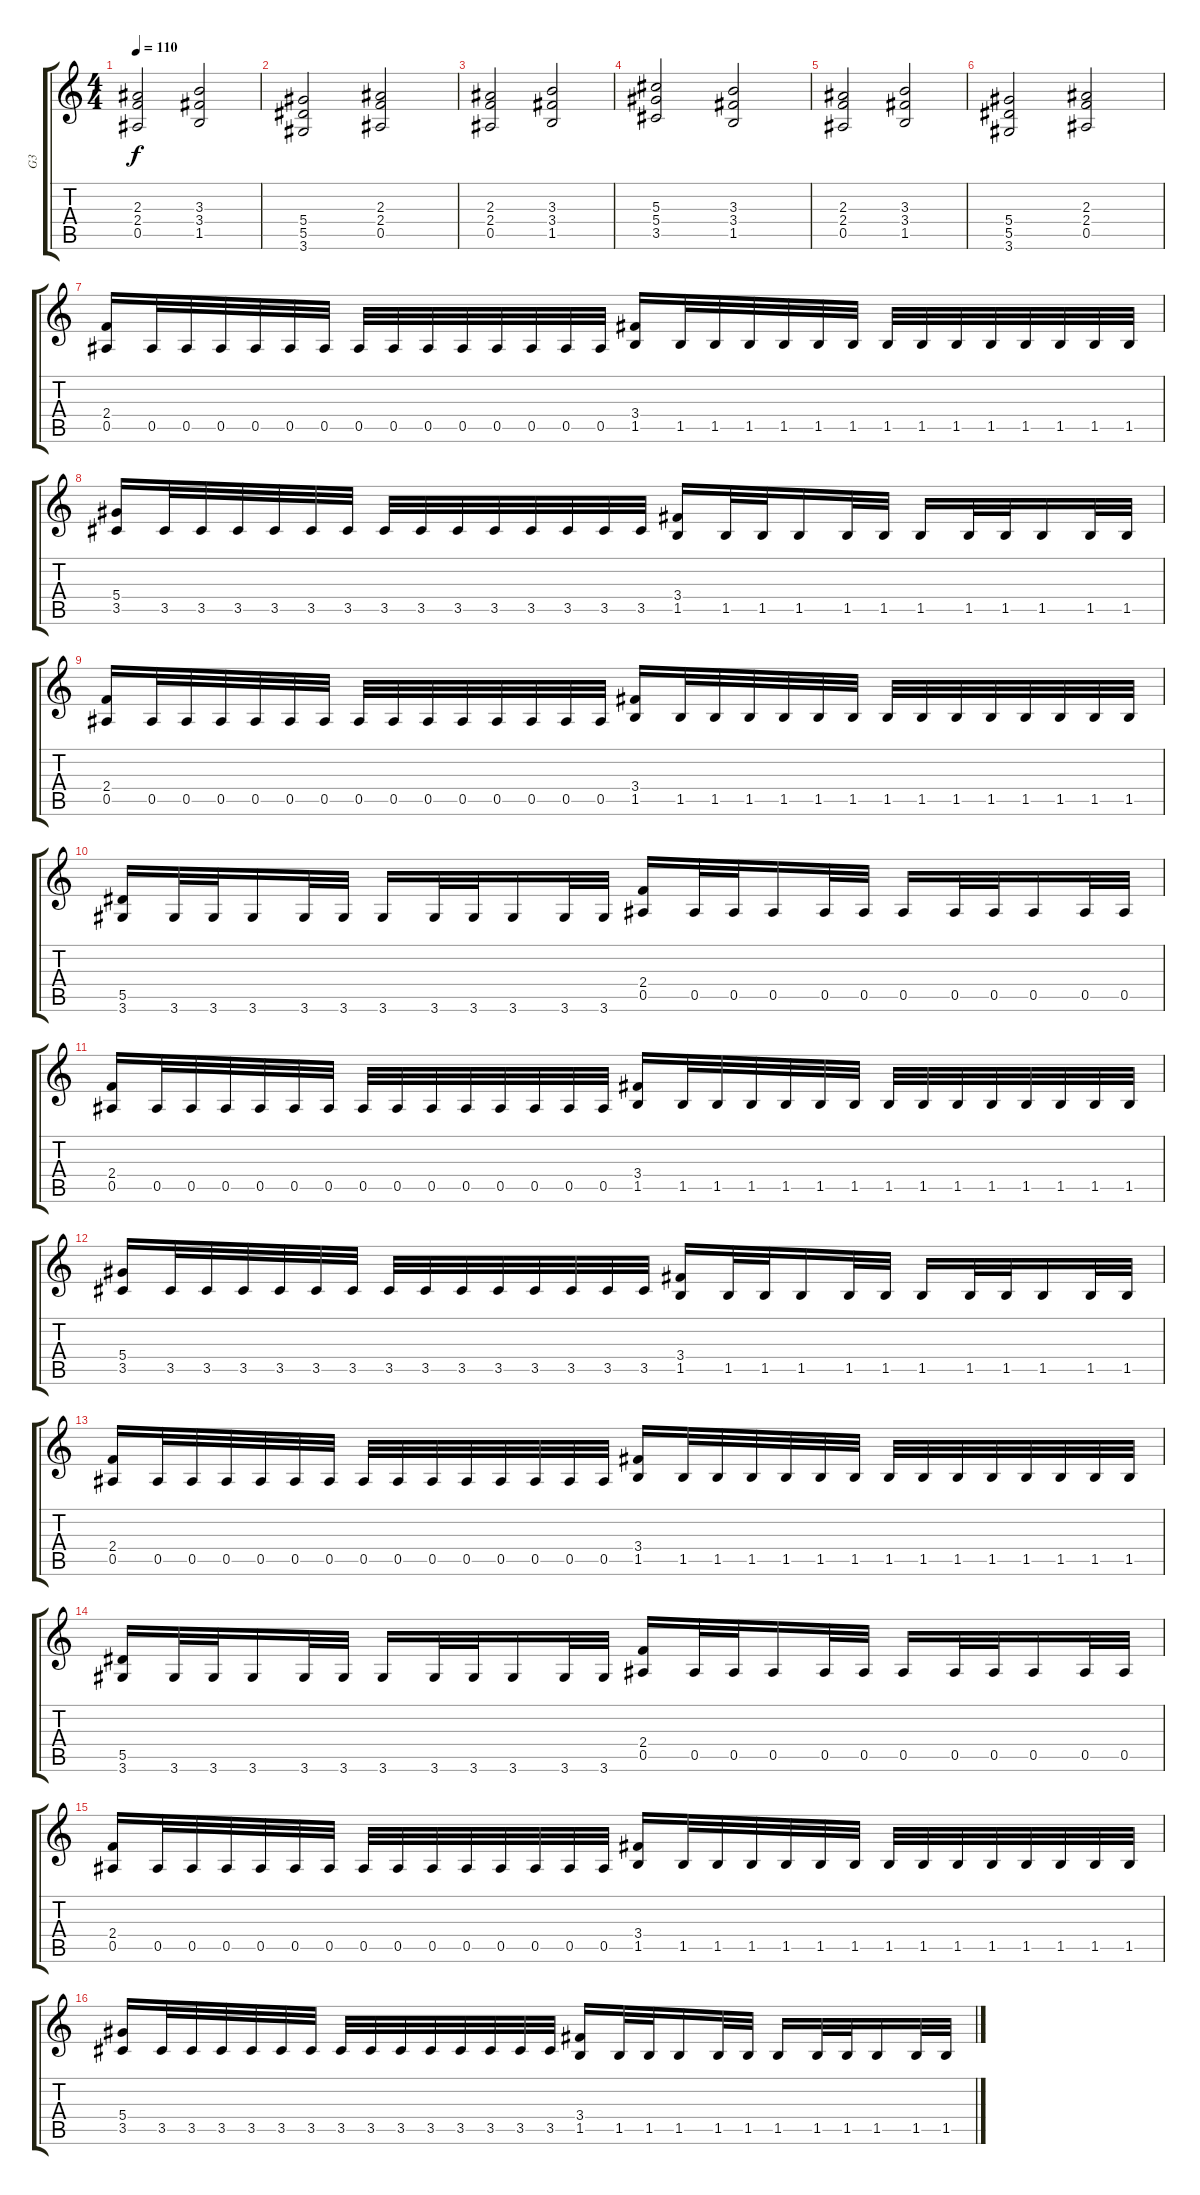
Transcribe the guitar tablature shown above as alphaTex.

\track ("G3" "G3") {instrument overdrivenguitar}
\staff {score tabs}
\tuning (F4 C4 Ab3 Eb3 Bb2 F2) {hide}
\ts (4 4)
\tempo 110
\clef g2
\ks c
(2.3 2.4 0.5).2{dy f} (3.3 3.4 1.5).2 |
(5.4 5.5 3.6).2 (2.3 2.4 0.5).2 |
(2.3 2.4 0.5).2 (3.3 3.4 1.5).2 |
(5.3 5.4 3.5).2 (3.3 3.4 1.5).2 |
(2.3 2.4 0.5).2 (3.3 3.4 1.5).2 |
(5.4 5.5 3.6).2 (2.3 2.4 0.5).2 |
\section ("" "")
(2.4 0.5).16 0.5.32 0.5.32 0.5.32 0.5.32 0.5.32 0.5.32 0.5.32 0.5.32 0.5.32 0.5.32 0.5.32 0.5.32 0.5.32 0.5.32 (3.4 1.5).16 1.5.32 1.5.32 1.5.32 1.5.32 1.5.32 1.5.32 1.5.32 1.5.32 1.5.32 1.5.32 1.5.32 1.5.32 1.5.32 1.5.32 |
(5.4 3.5).16 3.5.32 3.5.32 3.5.32 3.5.32 3.5.32 3.5.32 3.5.32 3.5.32 3.5.32 3.5.32 3.5.32 3.5.32 3.5.32 3.5.32 (3.4 1.5).16 1.5.32 1.5.32 1.5.16 1.5.32 1.5.32 1.5.16 1.5.32 1.5.32 1.5.16 1.5.32 1.5.32 |
(2.4 0.5).16 0.5.32 0.5.32 0.5.32 0.5.32 0.5.32 0.5.32 0.5.32 0.5.32 0.5.32 0.5.32 0.5.32 0.5.32 0.5.32 0.5.32 (3.4 1.5).16 1.5.32 1.5.32 1.5.32 1.5.32 1.5.32 1.5.32 1.5.32 1.5.32 1.5.32 1.5.32 1.5.32 1.5.32 1.5.32 1.5.32 |
(5.5 3.6).16 3.6.32 3.6.32 3.6.16 3.6.32 3.6.32 3.6.16 3.6.32 3.6.32 3.6.16 3.6.32 3.6.32 (2.4 0.5).16 0.5.32 0.5.32 0.5.16 0.5.32 0.5.32 0.5.16 0.5.32 0.5.32 0.5.16 0.5.32 0.5.32 |
(2.4 0.5).16 0.5.32 0.5.32 0.5.32 0.5.32 0.5.32 0.5.32 0.5.32 0.5.32 0.5.32 0.5.32 0.5.32 0.5.32 0.5.32 0.5.32 (3.4 1.5).16 1.5.32 1.5.32 1.5.32 1.5.32 1.5.32 1.5.32 1.5.32 1.5.32 1.5.32 1.5.32 1.5.32 1.5.32 1.5.32 1.5.32 |
(5.4 3.5).16 3.5.32 3.5.32 3.5.32 3.5.32 3.5.32 3.5.32 3.5.32 3.5.32 3.5.32 3.5.32 3.5.32 3.5.32 3.5.32 3.5.32 (3.4 1.5).16 1.5.32 1.5.32 1.5.16 1.5.32 1.5.32 1.5.16 1.5.32 1.5.32 1.5.16 1.5.32 1.5.32 |
(2.4 0.5).16 0.5.32 0.5.32 0.5.32 0.5.32 0.5.32 0.5.32 0.5.32 0.5.32 0.5.32 0.5.32 0.5.32 0.5.32 0.5.32 0.5.32 (3.4 1.5).16 1.5.32 1.5.32 1.5.32 1.5.32 1.5.32 1.5.32 1.5.32 1.5.32 1.5.32 1.5.32 1.5.32 1.5.32 1.5.32 1.5.32 |
(5.5 3.6).16 3.6.32 3.6.32 3.6.16 3.6.32 3.6.32 3.6.16 3.6.32 3.6.32 3.6.16 3.6.32 3.6.32 (2.4 0.5).16 0.5.32 0.5.32 0.5.16 0.5.32 0.5.32 0.5.16 0.5.32 0.5.32 0.5.16 0.5.32 0.5.32 |
(2.4 0.5).16 0.5.32 0.5.32 0.5.32 0.5.32 0.5.32 0.5.32 0.5.32 0.5.32 0.5.32 0.5.32 0.5.32 0.5.32 0.5.32 0.5.32 (3.4 1.5).16 1.5.32 1.5.32 1.5.32 1.5.32 1.5.32 1.5.32 1.5.32 1.5.32 1.5.32 1.5.32 1.5.32 1.5.32 1.5.32 1.5.32 |
(5.4 3.5).16 3.5.32 3.5.32 3.5.32 3.5.32 3.5.32 3.5.32 3.5.32 3.5.32 3.5.32 3.5.32 3.5.32 3.5.32 3.5.32 3.5.32 (3.4 1.5).16 1.5.32 1.5.32 1.5.16 1.5.32 1.5.32 1.5.16 1.5.32 1.5.32 1.5.16 1.5.32 1.5.32
